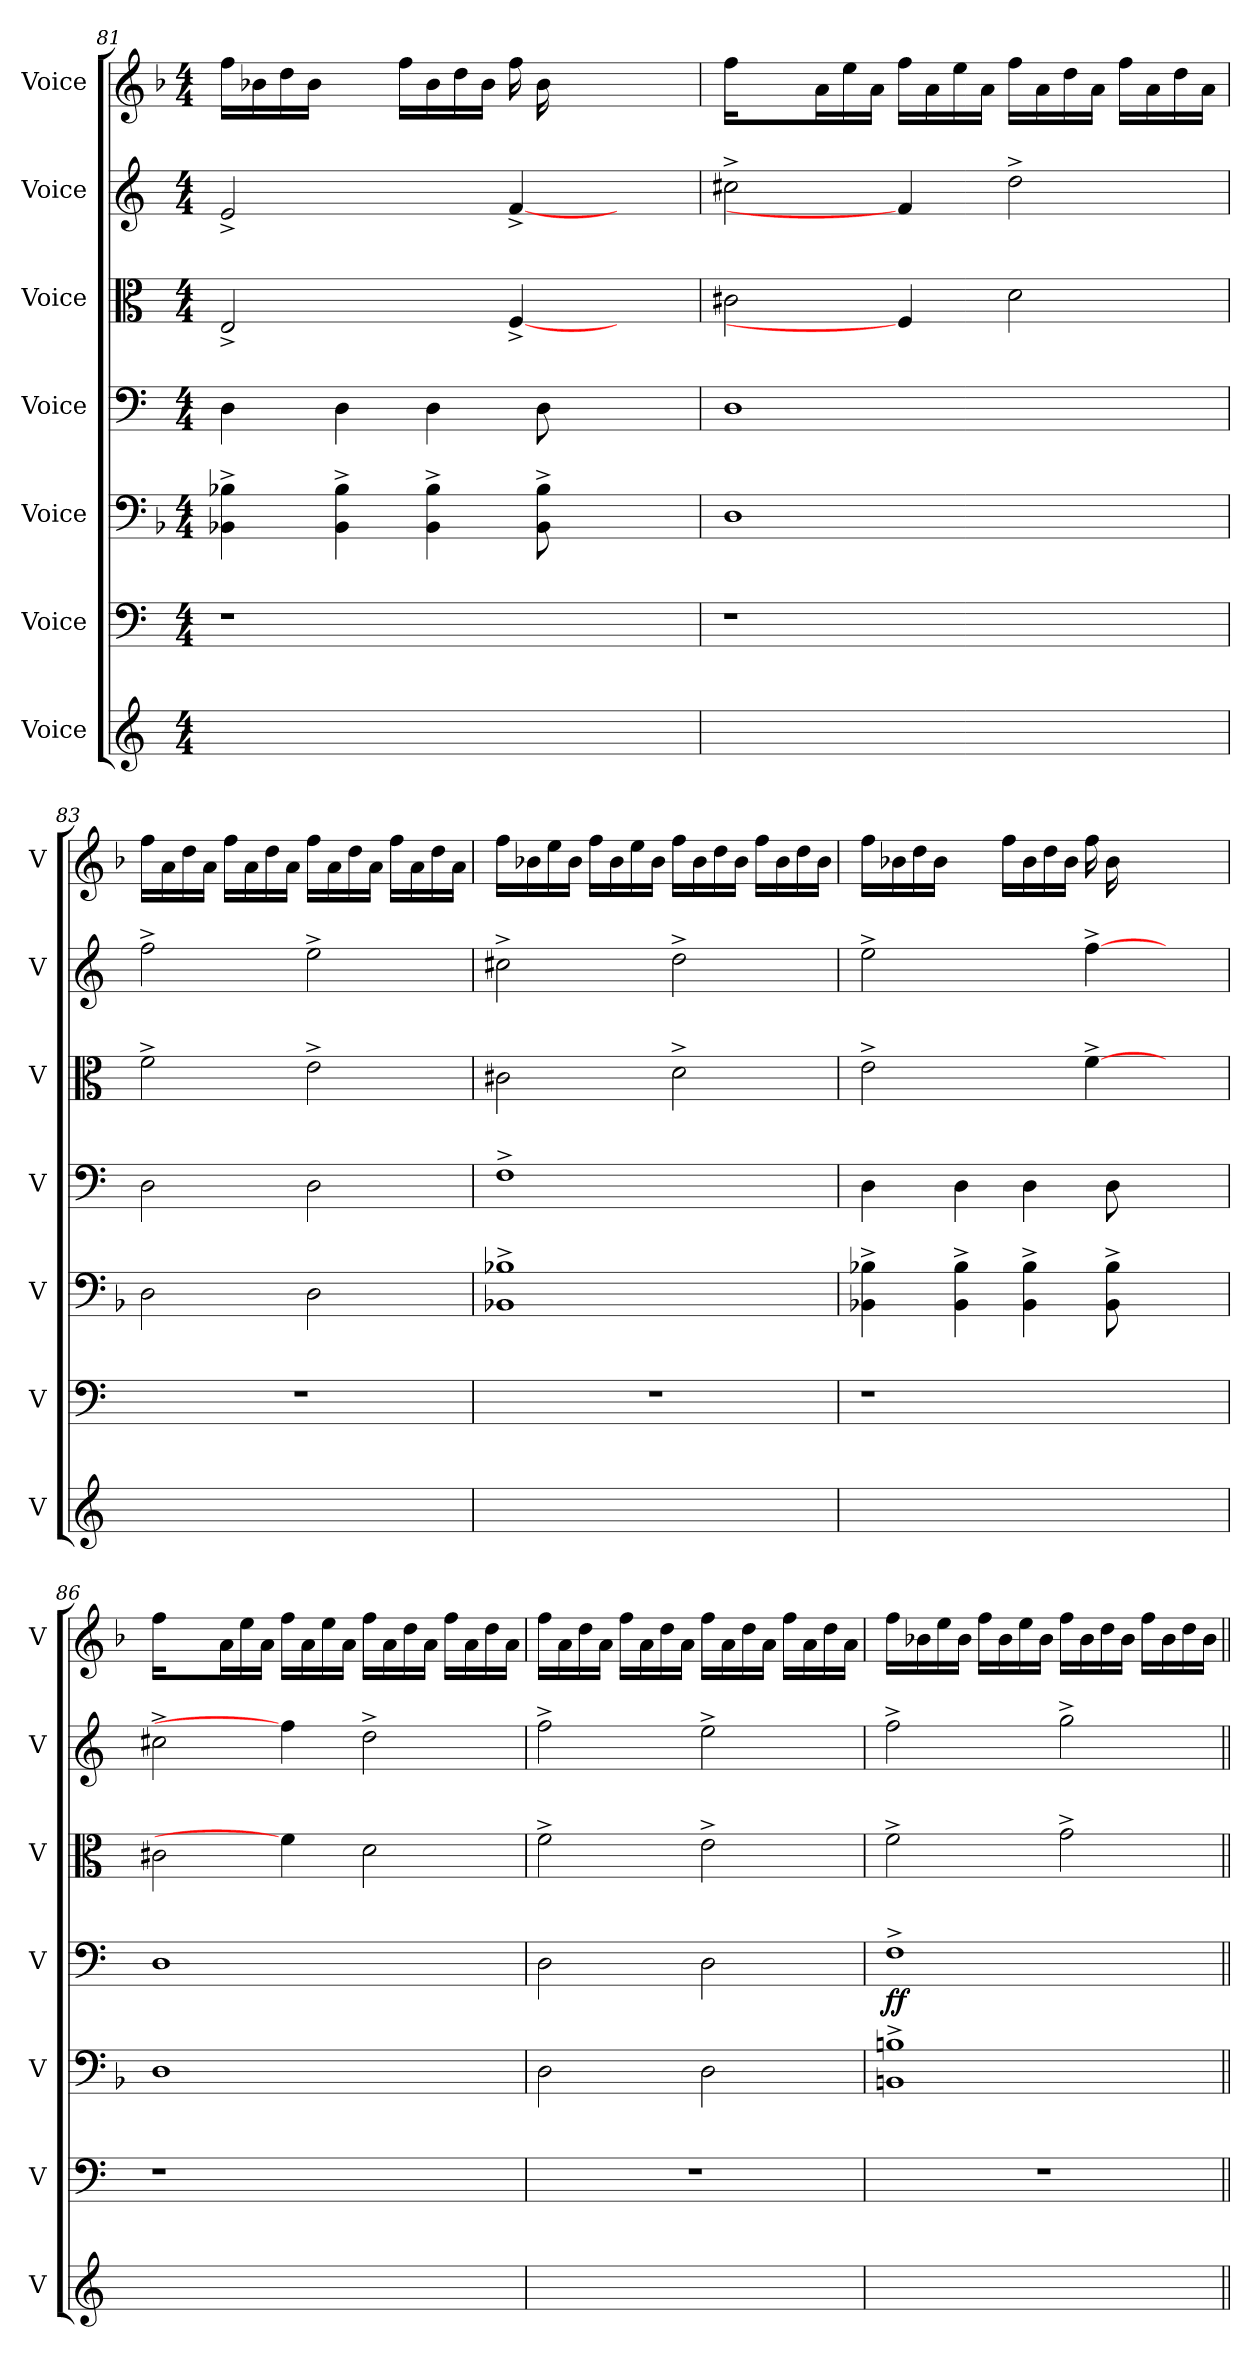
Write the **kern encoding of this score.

**kern	**kern	**kern	**kern	**dynam	**kern	**kern	**kern
*part7	*part6	*part5	*part4	*part4	*part3	*part2	*part1
*staff7	*staff6	*staff5	*staff4	*staff4	*staff3	*staff2	*staff1
*I"Voice	*I"Voice	*I"Voice	*I"Voice	*	*I"Voice	*I"Voice	*I"Voice
*I'V	*I'V	*I'V	*I'V	*	*I'V	*I'V	*I'V
*clefG2	*clefF4	*clefF4	*clefF4	*	*clefC3	*clefG2	*clefG2
*k[]	*k[]	*k[b-]	*k[]	*	*k[]	*k[]	*k[b-]
*M4/4	*M4/4	*M4/4	*M4/4	*	*M4/4	*M4/4	*M4/4
=81	=81	=81	=81	=81	=81	=81	=81
1ryy	1r	4BB-X\^ 4B-X\^	4D\	.	2E^/	2e^/	16ff\LL
.	.	.	.	.	.	.	16b-X\
.	.	.	.	.	.	.	16dd\
.	.	.	.	.	.	.	16b-\JJ
.	.	4BB-\^ 4B-\^	4D\	.	.	.	4ryy
.	.	16ryy	16ryy	.	4ryy	4ryy	16ff\LL
.	.	4BB-\^ 4B-\^	4D\	.	.	.	16b-\
.	.	.	.	.	.	.	16dd\
.	.	.	.	.	.	.	16b-\JJ
.	.	.	.	.	[4F^/	[4f^/	16ff\
.	.	8BB-\^ 8B-\^	8D\	.	.	.	16b-\
.	.	.	.	.	.	.	8ryy
.	.	16ryy	16ryy	.	.	.	.
4ryy	4ryy	8.ryy	8.ryy	.	4ryy	4ryy	4ryy
.	.	16ryy	16ryy	.	.	.	.
=82	=82	=82	=82	=82	=82	=82	=82
1ryy	1r	1D	1D	.	2c#X\	2cc#X^\	16ff\LL
.	.	.	.	.	.	.	4ryy
.	.	.	.	.	.	.	16a\
.	.	.	.	.	.	.	16ee\
.	.	.	.	.	.	.	16a\JJ
.	.	.	.	.	4F/]	4f/]	16ff\LL
.	.	.	.	.	.	.	16a\
.	.	.	.	.	.	.	16ee\
.	.	.	.	.	.	.	16a\JJ
.	.	.	.	.	2d\	2dd^\	16ff\LL
.	.	.	.	.	.	.	16a\
.	.	.	.	.	.	.	16dd\
.	.	.	.	.	.	.	16a\JJ
4ryy	4ryy	8.ryy	8.ryy	.	.	.	16ff\LL
.	.	.	.	.	.	.	16a\
.	.	.	.	.	.	.	16dd\
.	.	16ryy	16ryy	.	.	.	16a\JJ
!!LO:PB:g=z
=83	=83	=83	=83	=83	=83	=83	=83
1ryy	1r	2D\	2D\	.	2f^\	2ff^\	16ff\LL
.	.	.	.	.	.	.	16a\
.	.	.	.	.	.	.	16dd\
.	.	.	.	.	.	.	16a\JJ
.	.	.	.	.	.	.	16ff\LL
.	.	.	.	.	.	.	16a\
.	.	.	.	.	.	.	16dd\
.	.	.	.	.	.	.	16a\JJ
.	.	2D\	2D\	.	2e^\	2ee^\	16ff\LL
.	.	.	.	.	.	.	16a\
.	.	.	.	.	.	.	16dd\
.	.	.	.	.	.	.	16a\JJ
.	.	.	.	.	.	.	16ff\LL
.	.	.	.	.	.	.	16a\
.	.	.	.	.	.	.	16dd\
.	.	.	.	.	.	.	16a\JJ
=84	=84	=84	=84	=84	=84	=84	=84
*	*	*^	*	*	*	*	*
1ryy	1r	1B-X^	1BB-X	1F^	.	2c#X\	2cc#X^\	16ff\LL
.	.	.	.	.	.	.	.	16b-X\
.	.	.	.	.	.	.	.	16ee\
.	.	.	.	.	.	.	.	16b-\JJ
.	.	.	.	.	.	.	.	16ff\LL
.	.	.	.	.	.	.	.	16b-\
.	.	.	.	.	.	.	.	16ee\
.	.	.	.	.	.	.	.	16b-\JJ
.	.	.	.	.	.	2d^\	2dd^\	16ff\LL
.	.	.	.	.	.	.	.	16b-\
.	.	.	.	.	.	.	.	16dd\
.	.	.	.	.	.	.	.	16b-\JJ
.	.	.	.	.	.	.	.	16ff\LL
.	.	.	.	.	.	.	.	16b-\
.	.	.	.	.	.	.	.	16dd\
.	.	.	.	.	.	.	.	16b-\JJ
*	*	*v	*v	*	*	*	*	*
=85	=85	=85	=85	=85	=85	=85	=85
1ryy	1r	4BB-X\^ 4B-X\^	4D\	.	2e^\	2ee^\	16ff\LL
.	.	.	.	.	.	.	16b-X\
.	.	.	.	.	.	.	16dd\
.	.	.	.	.	.	.	16b-\JJ
.	.	4BB-\^ 4B-\^	4D\	.	.	.	4ryy
.	.	16ryy	16ryy	.	4ryy	4ryy	16ff\LL
.	.	4BB-\^ 4B-\^	4D\	.	.	.	16b-\
.	.	.	.	.	.	.	16dd\
.	.	.	.	.	.	.	16b-\JJ
.	.	.	.	.	[4f^\	[4ff^\	16ff\
.	.	8BB-\^ 8B-\^	8D\	.	.	.	16b-\
.	.	.	.	.	.	.	8ryy
.	.	16ryy	16ryy	.	.	.	.
4ryy	4ryy	8.ryy	8.ryy	.	4ryy	4ryy	4ryy
.	.	16ryy	16ryy	.	.	.	.
!!LO:LB:g=z
=86	=86	=86	=86	=86	=86	=86	=86
1ryy	1r	1D	1D	.	2c#X\	2cc#X^\	16ff\LL
.	.	.	.	.	.	.	4ryy
.	.	.	.	.	.	.	16a\
.	.	.	.	.	.	.	16ee\
.	.	.	.	.	.	.	16a\JJ
.	.	.	.	.	4f\]	4ff\]	16ff\LL
.	.	.	.	.	.	.	16a\
.	.	.	.	.	.	.	16ee\
.	.	.	.	.	.	.	16a\JJ
.	.	.	.	.	2d\	2dd^\	16ff\LL
.	.	.	.	.	.	.	16a\
.	.	.	.	.	.	.	16dd\
.	.	.	.	.	.	.	16a\JJ
4ryy	4ryy	8.ryy	8.ryy	.	.	.	16ff\LL
.	.	.	.	.	.	.	16a\
.	.	.	.	.	.	.	16dd\
.	.	16ryy	16ryy	.	.	.	16a\JJ
=87	=87	=87	=87	=87	=87	=87	=87
1ryy	1r	2D\	2D\	.	2f^\	2ff^\	16ff\LL
.	.	.	.	.	.	.	16a\
.	.	.	.	.	.	.	16dd\
.	.	.	.	.	.	.	16a\JJ
.	.	.	.	.	.	.	16ff\LL
.	.	.	.	.	.	.	16a\
.	.	.	.	.	.	.	16dd\
.	.	.	.	.	.	.	16a\JJ
.	.	2D\	2D\	.	2e^\	2ee^\	16ff\LL
.	.	.	.	.	.	.	16a\
.	.	.	.	.	.	.	16dd\
.	.	.	.	.	.	.	16a\JJ
.	.	.	.	.	.	.	16ff\LL
.	.	.	.	.	.	.	16a\
.	.	.	.	.	.	.	16dd\
.	.	.	.	.	.	.	16a\JJ
=88	=88	=88	=88	=88	=88	=88	=88
*	*	*^	*	*	*	*	*
!	!	!	!	!	!LO:DY:b	!	!	!
1ryy	1r	1Bn^	1BBn	1F^	ff	2f^\	2ff^\	16ff\LL
.	.	.	.	.	.	.	.	16b-X\
.	.	.	.	.	.	.	.	16ee\
.	.	.	.	.	.	.	.	16b-\JJ
.	.	.	.	.	.	.	.	16ff\LL
.	.	.	.	.	.	.	.	16b-\
.	.	.	.	.	.	.	.	16ee\
.	.	.	.	.	.	.	.	16b-\JJ
.	.	.	.	.	.	2g^\	2gg^\	16ff\LL
.	.	.	.	.	.	.	.	16b-\
.	.	.	.	.	.	.	.	16dd\
.	.	.	.	.	.	.	.	16b-\JJ
.	.	.	.	.	.	.	.	16ff\LL
.	.	.	.	.	.	.	.	16b-\
.	.	.	.	.	.	.	.	16dd\
.	.	.	.	.	.	.	.	16b-\JJ
*	*	*v	*v	*	*	*	*	*
=||	=||	=||	=||	=||	=||	=||	=||
*-	*-	*-	*-	*-	*-	*-	*-
